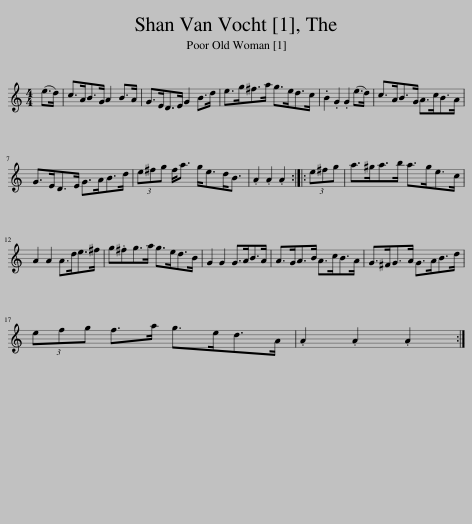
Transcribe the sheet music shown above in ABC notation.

X:1
L:1/8
M:4/4
I:linebreak $
K:C
V:1 treble
V:1
 (e>d) | c>AB>G A2 B>A | G>ED>E G2 B>d | e>g^f>a g>ed>c | .B2 .G2 .G2 (e>d) | %5
 c>AB>G A>cB>A |$ G>ED>E G>AB>d | (3e^fg f<a g<ed<B | .A2 .A2 .A2 :: (3e^fg | %10
 a>^ga>b a>ge>c |$ A2 A2 A>de>^f | g.^fg>a g>ed>B | G2 G2 G>AB>A | A>GA>B A>cB>A | %15
 G>^FG>A G>AB>d |$ (3efg f>a g>ed>A | .A2 .A2 .A2 :| %18
